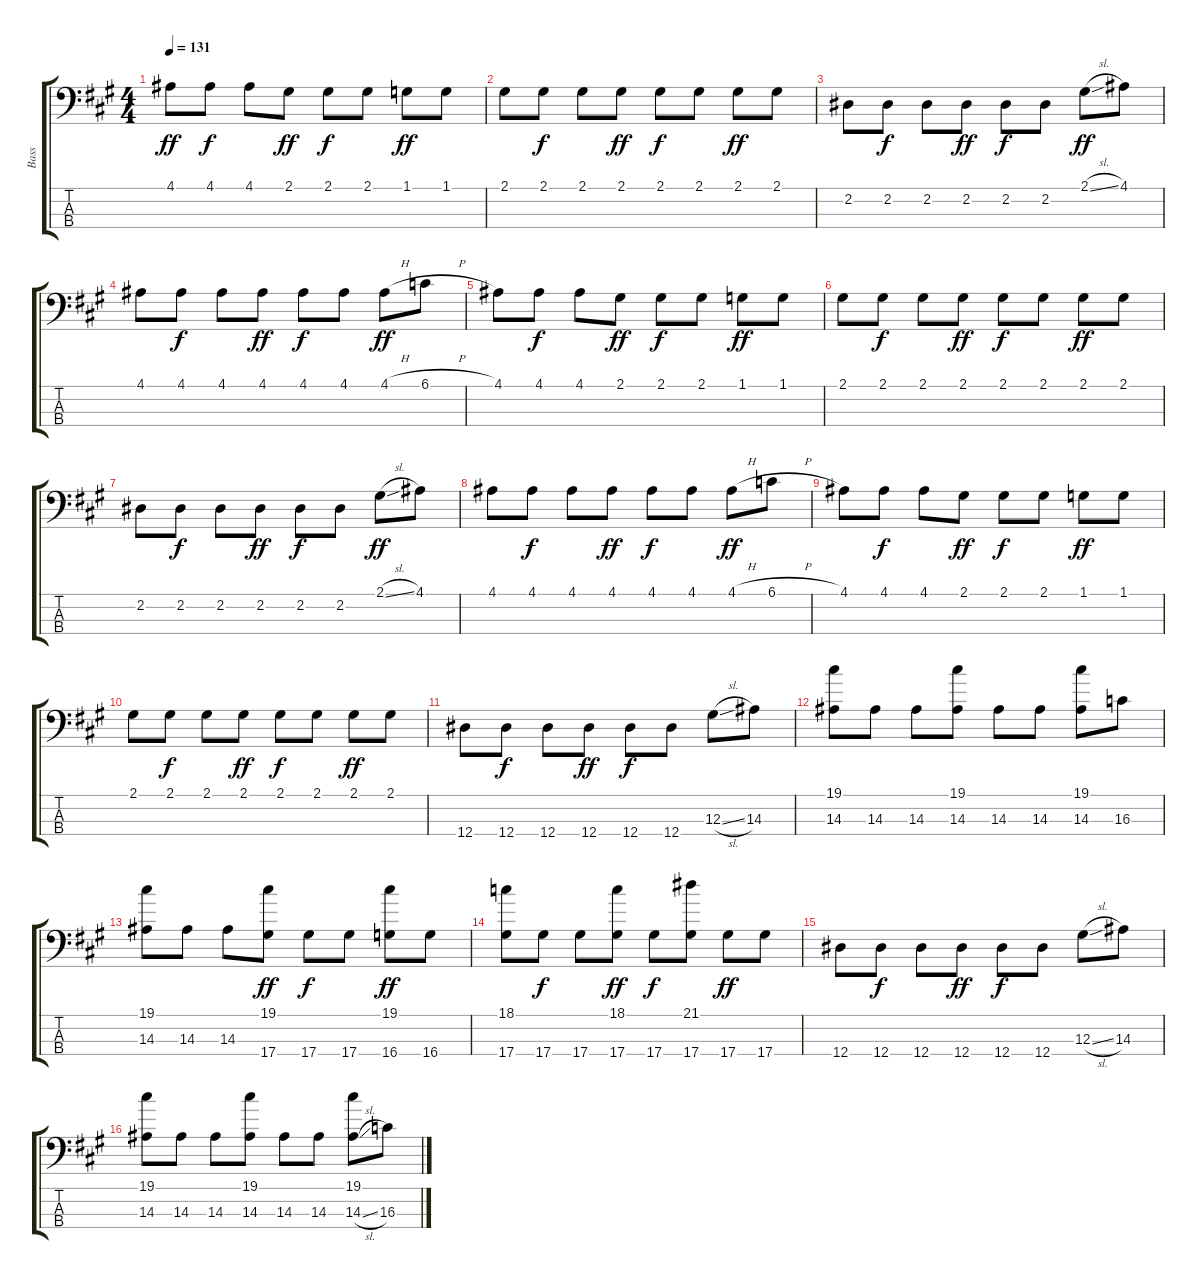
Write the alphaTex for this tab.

\track ("Bass" "Bass") {instrument electricbassfinger}
\staff {score tabs}
\tuning (Gb2 Db2 Ab1 Eb1) {hide}
\ts (4 4)
\tempo 131
\clef f4
\ks a
4.1.8{dy ff} 4.1.8{dy f} 4.1.8 2.1.8{dy ff} 2.1.8{dy f} 2.1.8 1.1.8{dy ff} 1.1.8 |
2.1.8 2.1.8{dy f} 2.1.8 2.1.8{dy ff} 2.1.8{dy f} 2.1.8 2.1.8{dy ff} 2.1.8 |
2.2.8 2.2.8{dy f} 2.2.8 2.2.8{dy ff} 2.2.8{dy f} 2.2.8 2.1{sl}.8{dy ff} 4.1.8 |
4.1.8 4.1.8{dy f} 4.1.8 4.1.8{dy ff} 4.1.8{dy f} 4.1.8 4.1{h}.8{dy ff} 6.1{h}.8 |
4.1.8 4.1.8{dy f} 4.1.8 2.1.8{dy ff} 2.1.8{dy f} 2.1.8 1.1.8{dy ff} 1.1.8 |
2.1.8 2.1.8{dy f} 2.1.8 2.1.8{dy ff} 2.1.8{dy f} 2.1.8 2.1.8{dy ff} 2.1.8 |
2.2.8 2.2.8{dy f} 2.2.8 2.2.8{dy ff} 2.2.8{dy f} 2.2.8 2.1{sl}.8{dy ff} 4.1.8 |
4.1.8 4.1.8{dy f} 4.1.8 4.1.8{dy ff} 4.1.8{dy f} 4.1.8 4.1{h}.8{dy ff} 6.1{h}.8 |
4.1.8 4.1.8{dy f} 4.1.8 2.1.8{dy ff} 2.1.8{dy f} 2.1.8 1.1.8{dy ff} 1.1.8 |
2.1.8 2.1.8{dy f} 2.1.8 2.1.8{dy ff} 2.1.8{dy f} 2.1.8 2.1.8{dy ff} 2.1.8 |
12.4.8 12.4.8{dy f} 12.4.8 12.4.8{dy ff} 12.4.8{dy f} 12.4.8 12.3{sl}.8 14.3.8 |
(19.1 14.3).8 14.3.8 14.3.8 (19.1 14.3).8 14.3.8 14.3.8 (19.1 14.3).8 16.3.8 |
(19.1 14.3).8 14.3.8 14.3.8 (19.1 17.4).8{dy ff} 17.4.8{dy f} 17.4.8 (19.1 16.4).8{dy ff} 16.4.8 |
(18.1 17.4).8 17.4.8{dy f} 17.4.8 (18.1 17.4).8{dy ff} 17.4.8{dy f} (21.1 17.4).8 17.4.8{dy ff} 17.4.8 |
12.4.8 12.4.8{dy f} 12.4.8 12.4.8{dy ff} 12.4.8{dy f} 12.4.8 12.3{sl}.8 14.3.8 |
(19.1 14.3).8 14.3.8 14.3.8 (19.1 14.3).8 14.3.8 14.3.8 (19.1 14.3{sl}).8 16.3.8
